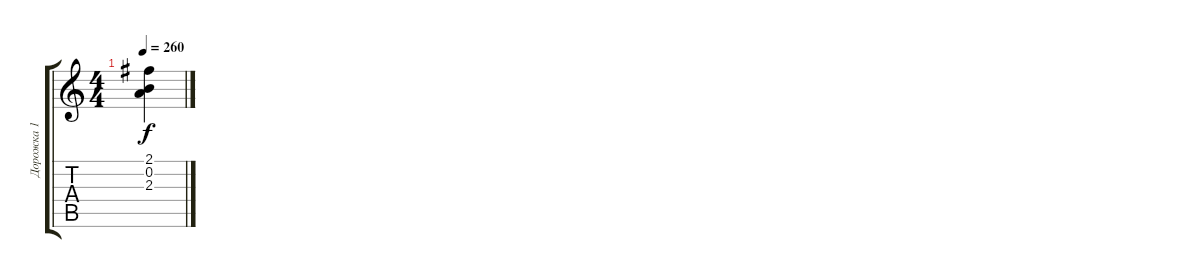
\track ("Дорожка 1" "Дорожка 1") {instrument acousticguitarsteel}
\staff {score tabs}
\tuning (E4 B3 G3 D3 A2 E2) {hide}
\ts (4 4)
\tempo 260
\clef g2
\ks c
(2.1 0.2 2.3).4{dy f}
